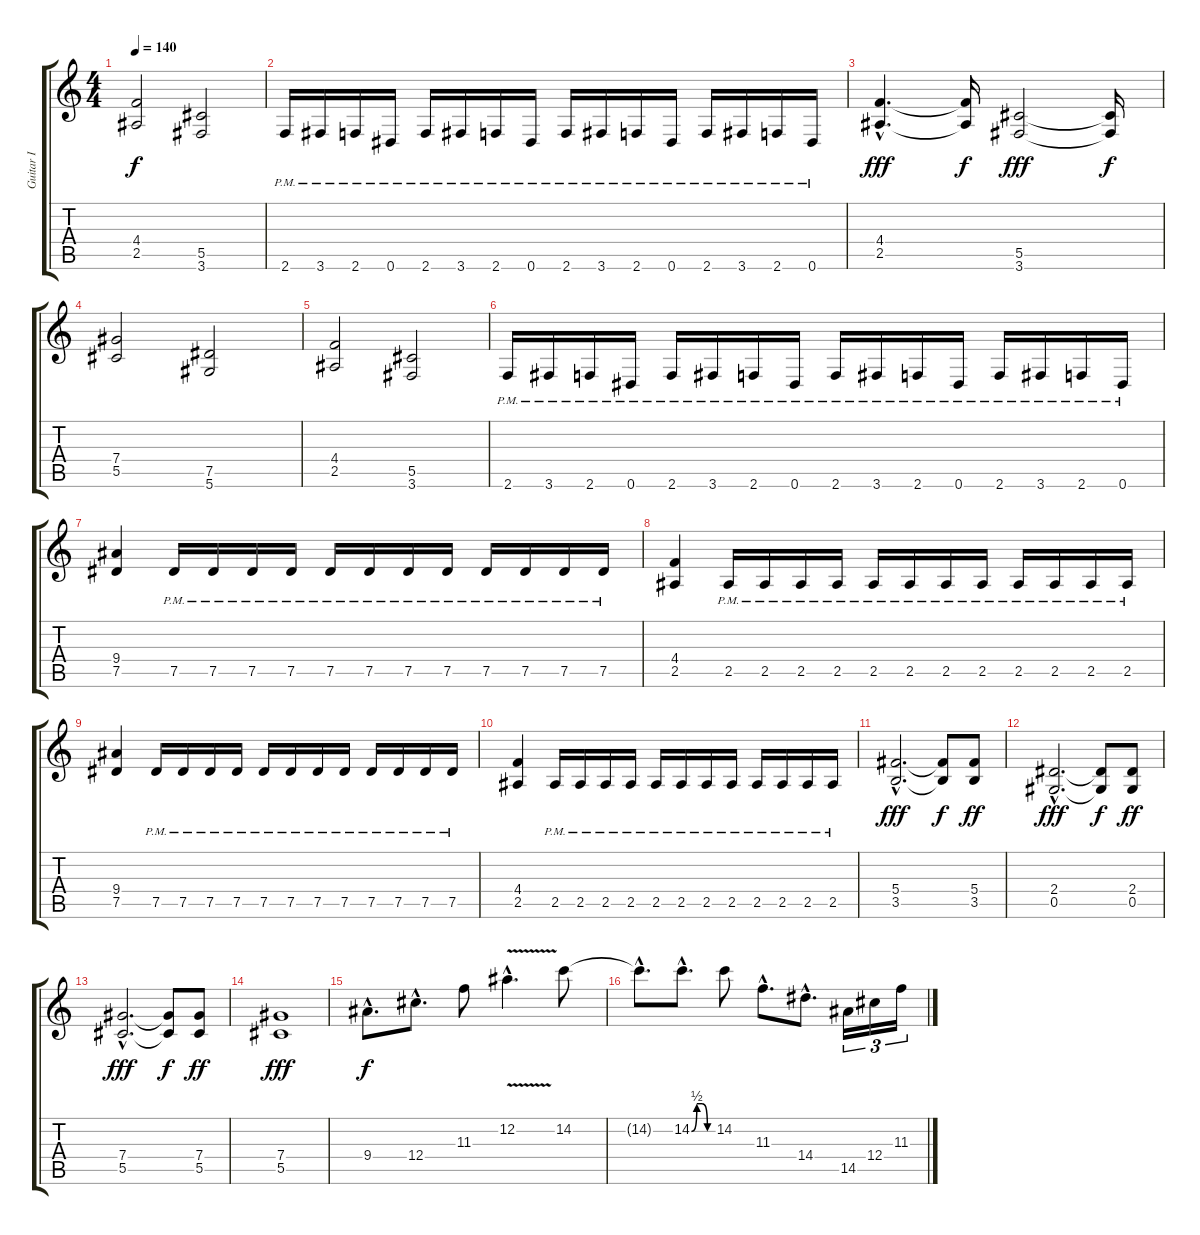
\track ("Guitar I" "Guitar I") {instrument distortionguitar}
\staff {score tabs}
\tuning (Eb4 Bb3 Gb3 Db3 Ab2 Eb2) {hide}
\ts (4 4)
\tempo 140
\clef g2
\ks c
(4.4 2.5).2{dy f} (5.5 3.6).2 |
2.6{pm}.16 3.6{pm}.16 2.6{pm}.16 0.6{pm}.16 2.6{pm}.16 3.6{pm}.16 2.6{pm}.16 0.6{pm}.16 2.6{pm}.16 3.6{pm}.16 2.6{pm}.16 0.6{pm}.16 2.6{pm}.16 3.6{pm}.16 2.6{pm}.16 0.6{pm}.16 |
(4.4{hac} 2.5{hac}).4{d dy fff} (4.4{t} 2.5{t}).16{dy f} (5.5 3.6).2{dy fff} (5.5{t} 3.6{t}).16{dy f} |
(7.4 5.5).2 (7.5 5.6).2 |
(4.4 2.5).2 (5.5 3.6).2 |
2.6{pm}.16 3.6{pm}.16 2.6{pm}.16 0.6{pm}.16 2.6{pm}.16 3.6{pm}.16 2.6{pm}.16 0.6{pm}.16 2.6{pm}.16 3.6{pm}.16 2.6{pm}.16 0.6{pm}.16 2.6{pm}.16 3.6{pm}.16 2.6{pm}.16 0.6{pm}.16 |
(9.4 7.5).4 7.5{pm}.16 7.5{pm}.16 7.5{pm}.16 7.5{pm}.16 7.5{pm}.16 7.5{pm}.16 7.5{pm}.16 7.5{pm}.16 7.5{pm}.16 7.5{pm}.16 7.5{pm}.16 7.5{pm}.16 |
(4.4 2.5).4 2.5{pm}.16 2.5{pm}.16 2.5{pm}.16 2.5{pm}.16 2.5{pm}.16 2.5{pm}.16 2.5{pm}.16 2.5{pm}.16 2.5{pm}.16 2.5{pm}.16 2.5{pm}.16 2.5{pm}.16 |
(9.4 7.5).4 7.5{pm}.16 7.5{pm}.16 7.5{pm}.16 7.5{pm}.16 7.5{pm}.16 7.5{pm}.16 7.5{pm}.16 7.5{pm}.16 7.5{pm}.16 7.5{pm}.16 7.5{pm}.16 7.5{pm}.16 |
(4.4 2.5).4 2.5{pm}.16 2.5{pm}.16 2.5{pm}.16 2.5{pm}.16 2.5{pm}.16 2.5{pm}.16 2.5{pm}.16 2.5{pm}.16 2.5{pm}.16 2.5{pm}.16 2.5{pm}.16 2.5{pm}.16 |
(5.4{hac} 3.5{hac}).2{d dy fff} (5.4{t} 3.5{t}).8{dy f} (5.4 3.5).8{dy ff} |
(2.4{hac} 0.5{hac}).2{d dy fff} (2.4{t} 0.5{t}).8{dy f} (2.4 0.5).8{dy ff} |
(7.4{hac} 5.5{hac}).2{d dy fff} (7.4{t} 5.5{t}).8{dy f} (7.4 5.5).8{dy ff} |
(7.4 5.5).1{dy fff} |
9.4{hac}.8{d dy f} 12.4{hac}.8{d} 11.3.8 12.2{v hac}.4{d} 14.2.8 |
14.2{hac t}.8{d} 14.2{be (custom 0 0 15 2 30 2 45 0 60 0) hac}.8{d} 14.2.8 11.3{hac}.8{d} 14.4{hac}.8{d} 14.5.16{tu (3 2)} 12.4.16{tu (3 2)} 11.3.16{tu (3 2)}
